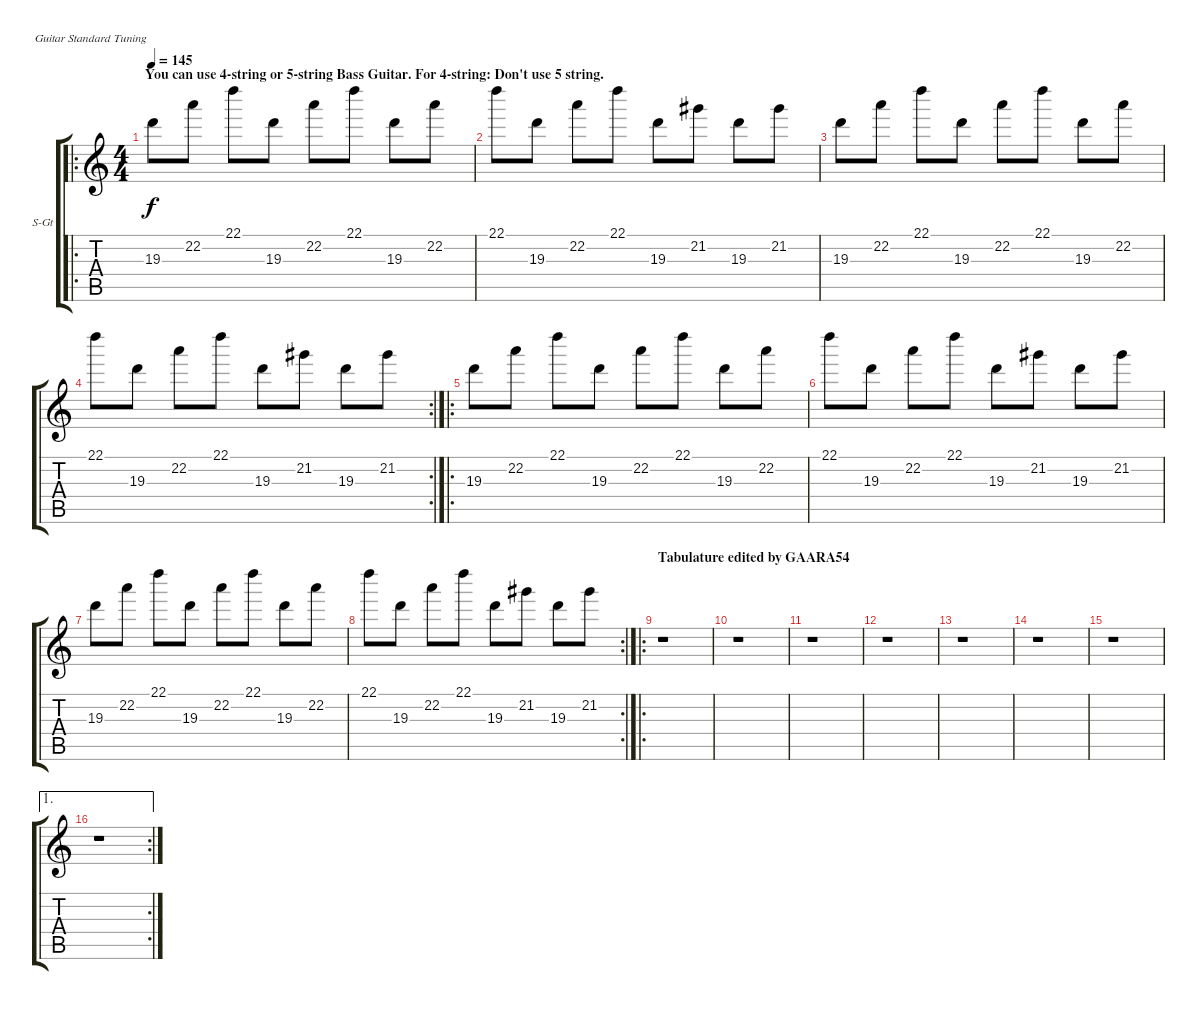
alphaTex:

\bracketExtendMode groupsimilarinstruments
\firstSystemTrackNameOrientation horizontal
\otherSystemsTrackNameOrientation horizontal
\track ("Lecter (KeybLeft)" "S-Gt") {instrument pad4choir}
\staff {score tabs}
\tuning (E4 B3 G3 D3 A2 E2)
\displaytranspose 12
\ro
\ts (4 4)
\section ("" "You can use 4-string or 5-string Bass Guitar. For 4-string: Don't use 5 string.")
\tempo 145
\clef g2
\ks c
19.3.8{dy f instrument pad4choir} 22.2.8 22.1.8 19.3.8 22.2.8 22.1.8 19.3.8 22.2.8 |
22.1.8 19.3.8 22.2.8 22.1.8 19.3.8 21.2.8 19.3.8 21.2.8 |
19.3.8 22.2.8 22.1.8 19.3.8 22.2.8 22.1.8 19.3.8 22.2.8 |
\rc 2
22.1.8 19.3.8 22.2.8 22.1.8 19.3.8 21.2.8 19.3.8 21.2.8 |
\ro
19.3.8 22.2.8 22.1.8 19.3.8 22.2.8 22.1.8 19.3.8 22.2.8 |
22.1.8 19.3.8 22.2.8 22.1.8 19.3.8 21.2.8 19.3.8 21.2.8 |
19.3.8 22.2.8 22.1.8 19.3.8 22.2.8 22.1.8 19.3.8 22.2.8 |
\rc 2
22.1.8 19.3.8 22.2.8 22.1.8 19.3.8 21.2.8 19.3.8 21.2.8 |
\ro
\section ("" "Tabulature edited by GAARA54")
r.1 |
r.1 |
r.1 |
r.1 |
r.1 |
r.1 |
r.1 |
\ae 1
\rc 2
r.1
